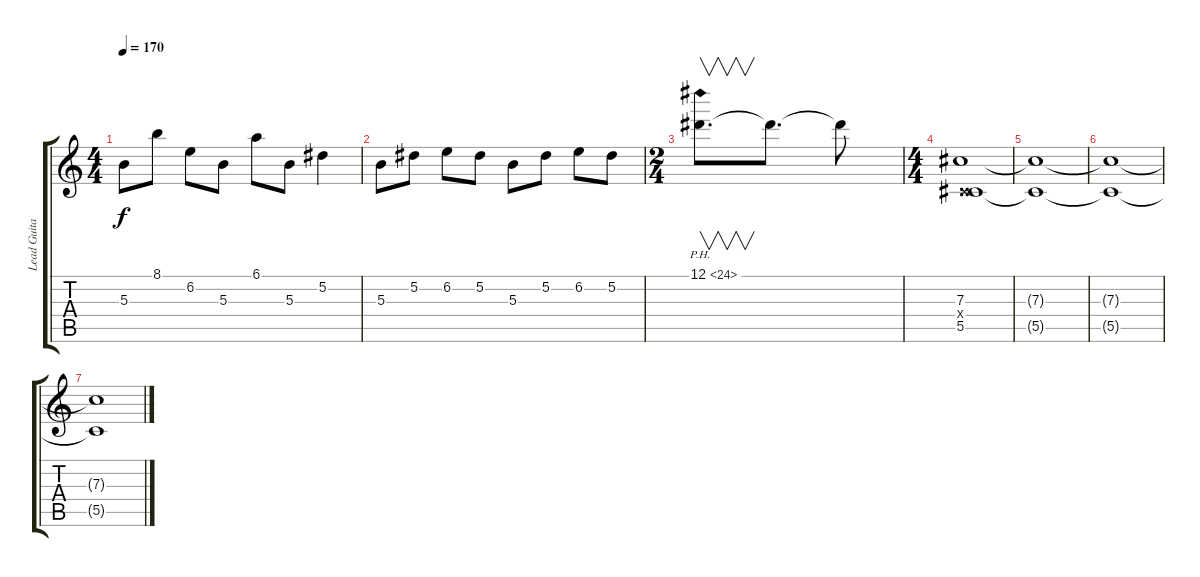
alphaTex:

\track ("Lead Guitar II" "Lead Guita") {instrument distortionguitar}
\staff {score tabs}
\tuning (Eb4 Bb3 Gb3 Db3 Ab2 Db2) {hide}
\ts (4 4)
\tempo 170
\clef g2
\ks c
5.3.8{dy f} 8.1.8 6.2.8 5.3.8 6.1.8 5.3.8 5.2.4 |
5.3.8 5.2.8 6.2.8 5.2.8 5.3.8 5.2.8 6.2.8 5.2.8 |
\ts (2 4)
12.1{ph 12}.8{v d} 12.1{t}.8{d} 12.1{t}.8 |
\ts (4 4)
(7.3 0.4{x} 5.5).1 |
(7.3{t} 5.5{t}).1 |
(7.3{t} 5.5{t}).1 |
(7.3{t} 5.5{t}).1
